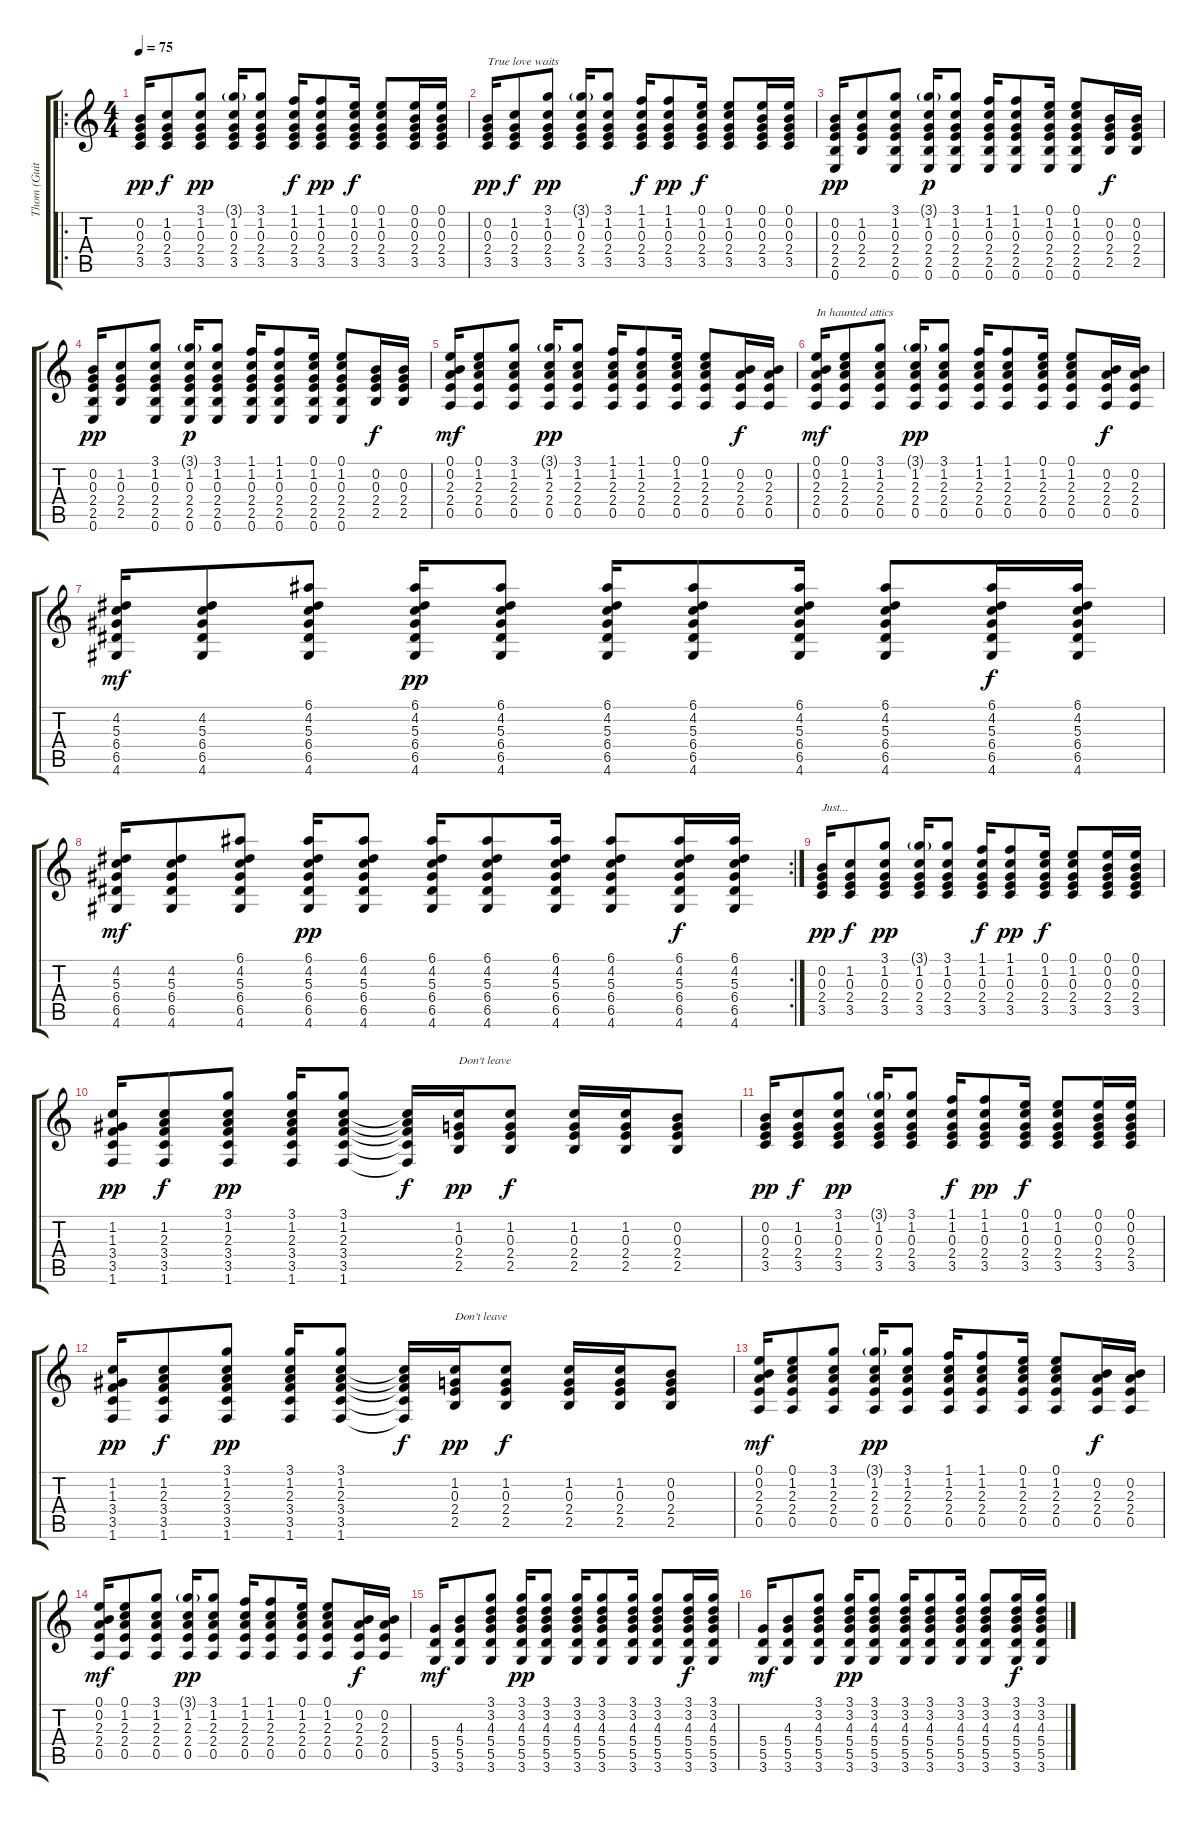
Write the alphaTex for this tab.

\track ("Thom (Guitar)" "Thom (Guit") {instrument acousticguitarnylon}
\staff {score tabs}
\tuning (E4 B3 G3 D3 A2 E2) {hide}
\ro
\ts (4 4)
\tempo 75
\clef g2
\ks c
(0.2 0.3 2.4 3.5).16{dy pp} (1.2 0.3 2.4 3.5).8{dy f} (3.1 1.2 0.3 2.4 3.5).8{dy pp} (3.1{g} 1.2 0.3 2.4 3.5).16 (3.1 1.2 0.3 2.4 3.5).8 (1.1 1.2 0.3 2.4 3.5).16{dy f} (1.1 1.2 0.3 2.4 3.5).8{dy pp} (0.1 1.2 0.3 2.4 3.5).16{dy f} (0.1 1.2 0.3 2.4 3.5).8 (0.1 0.2 0.3 2.4 3.5).16 (0.1 0.2 0.3 2.4 3.5).16 |
(0.2 0.3 2.4 3.5).16{txt "True love waits" dy pp} (1.2 0.3 2.4 3.5).8{dy f} (3.1 1.2 0.3 2.4 3.5).8{dy pp} (3.1{g} 1.2 0.3 2.4 3.5).16 (3.1 1.2 0.3 2.4 3.5).8 (1.1 1.2 0.3 2.4 3.5).16{dy f} (1.1 1.2 0.3 2.4 3.5).8{dy pp} (0.1 1.2 0.3 2.4 3.5).16{dy f} (0.1 1.2 0.3 2.4 3.5).8 (0.1 0.2 0.3 2.4 3.5).16 (0.1 0.2 0.3 2.4 3.5).16 |
(0.2 0.3 2.4 2.5 0.6).16{dy pp} (1.2 0.3 2.4 2.5).8 (3.1 1.2 0.3 2.4 2.5 0.6).8 (3.1{g} 1.2 0.3 2.4 2.5 0.6).16{dy p} (3.1 1.2 0.3 2.4 2.5 0.6).8 (1.1 1.2 0.3 2.4 2.5 0.6).16 (1.1 1.2 0.3 2.4 2.5 0.6).8 (0.1 1.2 0.3 2.4 2.5 0.6).16 (0.1 1.2 0.3 2.4 2.5 0.6).8 (0.2 0.3 2.4 2.5).16{dy f} (0.2 0.3 2.4 2.5).16 |
(0.2 0.3 2.4 2.5 0.6).16{dy pp} (1.2 0.3 2.4 2.5).8 (3.1 1.2 0.3 2.4 2.5 0.6).8 (3.1{g} 1.2 0.3 2.4 2.5 0.6).16{dy p} (3.1 1.2 0.3 2.4 2.5 0.6).8 (1.1 1.2 0.3 2.4 2.5 0.6).16 (1.1 1.2 0.3 2.4 2.5 0.6).8 (0.1 1.2 0.3 2.4 2.5 0.6).16 (0.1 1.2 0.3 2.4 2.5 0.6).8 (0.2 0.3 2.4 2.5).16{dy f} (0.2 0.3 2.4 2.5).16 |
(0.1 0.2 2.3 2.4 0.5).16{dy mf} (0.1 1.2 2.3 2.4 0.5).8 (3.1 1.2 2.3 2.4 0.5).8 (3.1{g} 1.2 2.3 2.4 0.5).16{dy pp} (3.1 1.2 2.3 2.4 0.5).8 (1.1 1.2 2.3 2.4 0.5).16 (1.1 1.2 2.3 2.4 0.5).8 (0.1 1.2 2.3 2.4 0.5).16 (0.1 1.2 2.3 2.4 0.5).8 (0.2 2.3 2.4 0.5).16{dy f} (0.2 2.3 2.4 0.5).16 |
(0.1 0.2 2.3 2.4 0.5).16{txt "In haunted attics" dy mf} (0.1 1.2 2.3 2.4 0.5).8 (3.1 1.2 2.3 2.4 0.5).8 (3.1{g} 1.2 2.3 2.4 0.5).16{dy pp} (3.1 1.2 2.3 2.4 0.5).8 (1.1 1.2 2.3 2.4 0.5).16 (1.1 1.2 2.3 2.4 0.5).8 (0.1 1.2 2.3 2.4 0.5).16 (0.1 1.2 2.3 2.4 0.5).8 (0.2 2.3 2.4 0.5).16{dy f} (0.2 2.3 2.4 0.5).16 |
(4.2 5.3 6.4 6.5 4.6).16{dy mf} (4.2 5.3 6.4 6.5 4.6).8 (6.1 4.2 5.3 6.4 6.5 4.6).8 (6.1 4.2 5.3 6.4 6.5 4.6).16{dy pp} (6.1 4.2 5.3 6.4 6.5 4.6).8 (6.1 4.2 5.3 6.4 6.5 4.6).16 (6.1 4.2 5.3 6.4 6.5 4.6).8 (6.1 4.2 5.3 6.4 6.5 4.6).16 (6.1 4.2 5.3 6.4 6.5 4.6).8 (6.1 4.2 5.3 6.4 6.5 4.6).16{dy f} (6.1 4.2 5.3 6.4 6.5 4.6).16 |
\rc 2
(4.2 5.3 6.4 6.5 4.6).16{dy mf} (4.2 5.3 6.4 6.5 4.6).8 (6.1 4.2 5.3 6.4 6.5 4.6).8 (6.1 4.2 5.3 6.4 6.5 4.6).16{dy pp} (6.1 4.2 5.3 6.4 6.5 4.6).8 (6.1 4.2 5.3 6.4 6.5 4.6).16 (6.1 4.2 5.3 6.4 6.5 4.6).8 (6.1 4.2 5.3 6.4 6.5 4.6).16 (6.1 4.2 5.3 6.4 6.5 4.6).8 (6.1 4.2 5.3 6.4 6.5 4.6).16{dy f} (6.1 4.2 5.3 6.4 6.5 4.6).16 |
(0.2 0.3 2.4 3.5).16{txt "Just..." dy pp} (1.2 0.3 2.4 3.5).8{dy f} (3.1 1.2 0.3 2.4 3.5).8{dy pp} (3.1{g} 1.2 0.3 2.4 3.5).16 (3.1 1.2 0.3 2.4 3.5).8 (1.1 1.2 0.3 2.4 3.5).16{dy f} (1.1 1.2 0.3 2.4 3.5).8{dy pp} (0.1 1.2 0.3 2.4 3.5).16{dy f} (0.1 1.2 0.3 2.4 3.5).8 (0.1 0.2 0.3 2.4 3.5).16 (0.1 0.2 0.3 2.4 3.5).16 |
(1.2 1.3 3.4 3.5 1.6).16{dy pp} (1.2 2.3 3.4 3.5 1.6).8{dy f} (3.1 1.2 2.3 3.4 3.5 1.6).8{dy pp} (3.1 1.2 2.3 3.4 3.5 1.6).16 (3.1 1.2 2.3 3.4 3.5 1.6).8 (1.2{t} 2.3{t} 3.4{t} 3.5{t} 1.6{t}).16{dy f} (1.2 0.3 2.4 2.5).16{txt "Don't leave" dy pp} (1.2 0.3 2.4 2.5).8{dy f} (1.2 0.3 2.4 2.5).16 (1.2 0.3 2.4 2.5).16 (0.2 0.3 2.4 2.5).8 |
(0.2 0.3 2.4 3.5).16{dy pp} (1.2 0.3 2.4 3.5).8{dy f} (3.1 1.2 0.3 2.4 3.5).8{dy pp} (3.1{g} 1.2 0.3 2.4 3.5).16 (3.1 1.2 0.3 2.4 3.5).8 (1.1 1.2 0.3 2.4 3.5).16{dy f} (1.1 1.2 0.3 2.4 3.5).8{dy pp} (0.1 1.2 0.3 2.4 3.5).16{dy f} (0.1 1.2 0.3 2.4 3.5).8 (0.1 0.2 0.3 2.4 3.5).16 (0.1 0.2 0.3 2.4 3.5).16 |
(1.2 1.3 3.4 3.5 1.6).16{dy pp} (1.2 2.3 3.4 3.5 1.6).8{dy f} (3.1 1.2 2.3 3.4 3.5 1.6).8{dy pp} (3.1 1.2 2.3 3.4 3.5 1.6).16 (3.1 1.2 2.3 3.4 3.5 1.6).8 (1.2{t} 2.3{t} 3.4{t} 3.5{t} 1.6{t}).16{dy f} (1.2 0.3 2.4 2.5).16{txt "Don't leave" dy pp} (1.2 0.3 2.4 2.5).8{dy f} (1.2 0.3 2.4 2.5).16 (1.2 0.3 2.4 2.5).16 (0.2 0.3 2.4 2.5).8 |
(0.1 0.2 2.3 2.4 0.5).16{dy mf} (0.1 1.2 2.3 2.4 0.5).8 (3.1 1.2 2.3 2.4 0.5).8 (3.1{g} 1.2 2.3 2.4 0.5).16{dy pp} (3.1 1.2 2.3 2.4 0.5).8 (1.1 1.2 2.3 2.4 0.5).16 (1.1 1.2 2.3 2.4 0.5).8 (0.1 1.2 2.3 2.4 0.5).16 (0.1 1.2 2.3 2.4 0.5).8 (0.2 2.3 2.4 0.5).16{dy f} (0.2 2.3 2.4 0.5).16 |
(0.1 0.2 2.3 2.4 0.5).16{dy mf} (0.1 1.2 2.3 2.4 0.5).8 (3.1 1.2 2.3 2.4 0.5).8 (3.1{g} 1.2 2.3 2.4 0.5).16{dy pp} (3.1 1.2 2.3 2.4 0.5).8 (1.1 1.2 2.3 2.4 0.5).16 (1.1 1.2 2.3 2.4 0.5).8 (0.1 1.2 2.3 2.4 0.5).16 (0.1 1.2 2.3 2.4 0.5).8 (0.2 2.3 2.4 0.5).16{dy f} (0.2 2.3 2.4 0.5).16 |
(5.4 5.5 3.6).16{dy mf} (4.3 5.4 5.5 3.6).8 (3.1 3.2 4.3 5.4 5.5 3.6).8 (3.1 3.2 4.3 5.4 5.5 3.6).16{dy pp} (3.1 3.2 4.3 5.4 5.5 3.6).8 (3.1 3.2 4.3 5.4 5.5 3.6).16 (3.1 3.2 4.3 5.4 5.5 3.6).8 (3.1 3.2 4.3 5.4 5.5 3.6).16 (3.1 3.2 4.3 5.4 5.5 3.6).8 (3.1 3.2 4.3 5.4 5.5 3.6).16{dy f} (3.1 3.2 4.3 5.4 5.5 3.6).16 |
(5.4 5.5 3.6).16{dy mf} (4.3 5.4 5.5 3.6).8 (3.1 3.2 4.3 5.4 5.5 3.6).8 (3.1 3.2 4.3 5.4 5.5 3.6).16{dy pp} (3.1 3.2 4.3 5.4 5.5 3.6).8 (3.1 3.2 4.3 5.4 5.5 3.6).16 (3.1 3.2 4.3 5.4 5.5 3.6).8 (3.1 3.2 4.3 5.4 5.5 3.6).16 (3.1 3.2 4.3 5.4 5.5 3.6).8 (3.1 3.2 4.3 5.4 5.5 3.6).16{dy f} (3.1 3.2 4.3 5.4 5.5 3.6).16
